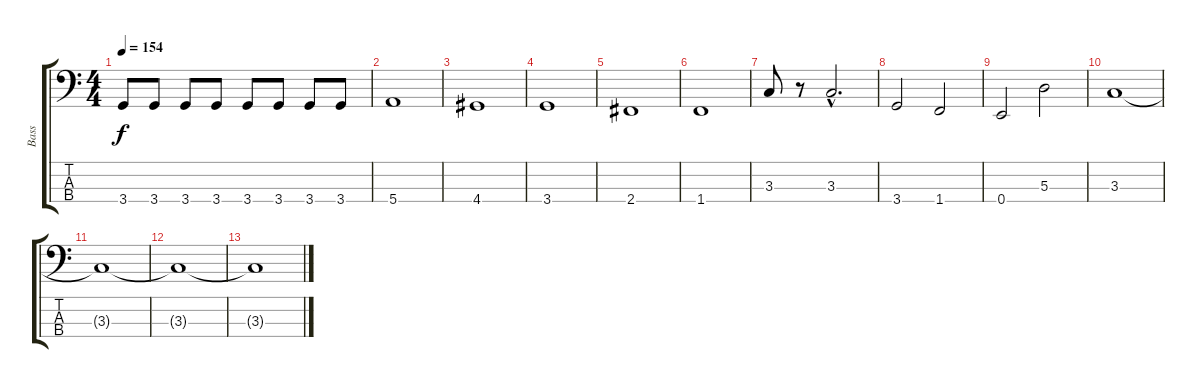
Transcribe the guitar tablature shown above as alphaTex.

\track ("Bass" "Bass") {instrument electricbasspick}
\staff {score tabs}
\tuning (G2 D2 A1 E1) {hide}
\ts (4 4)
\tempo 154
\clef f4
\ks c
3.4.8{dy f} 3.4.8 3.4.8 3.4.8 3.4.8 3.4.8 3.4.8 3.4.8 |
5.4.1 |
4.4.1 |
3.4.1 |
2.4.1 |
1.4.1 |
3.3.8 r.8 3.3{hac}.2{d} |
3.4.2 1.4.2 |
0.4.2 5.3.2 |
3.3.1 |
3.3{t}.1 |
3.3{t}.1 |
3.3{t}.1
